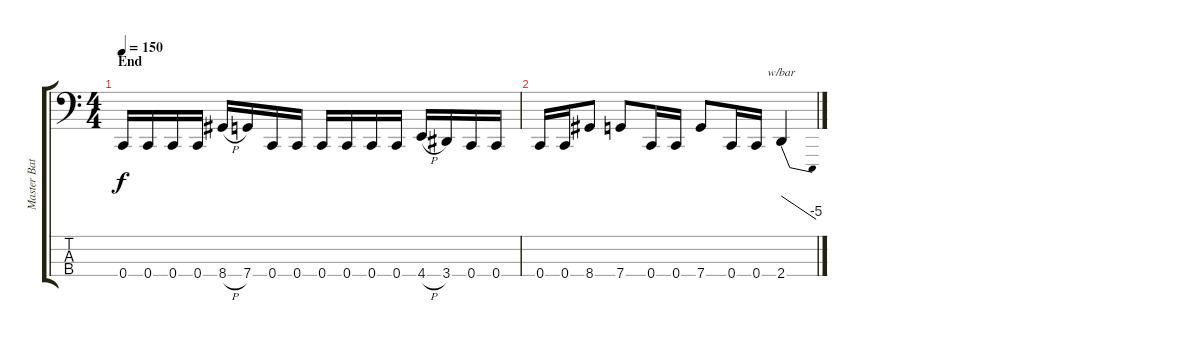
\track ("Master Bates" "Master Bat") {instrument electricbassfinger}
\staff {score tabs}
\tuning (F2 C2 G1 C1) {hide}
\ts (4 4)
\section ("" "End")
\tempo 150
\clef f4
\ks c
0.4.16{dy f} 0.4.16 0.4.16 0.4.16 8.4{h}.16 7.4.16 0.4.16 0.4.16 0.4.16 0.4.16 0.4.16 0.4.16 4.4{h}.16 3.4.16 0.4.16 0.4.16 |
0.4.16 0.4.16 8.4.8 7.4.8 0.4.16 0.4.16 7.4.8 0.4.16 0.4.16 2.4.4{tbe (dive default 0 0 60 -20)}
